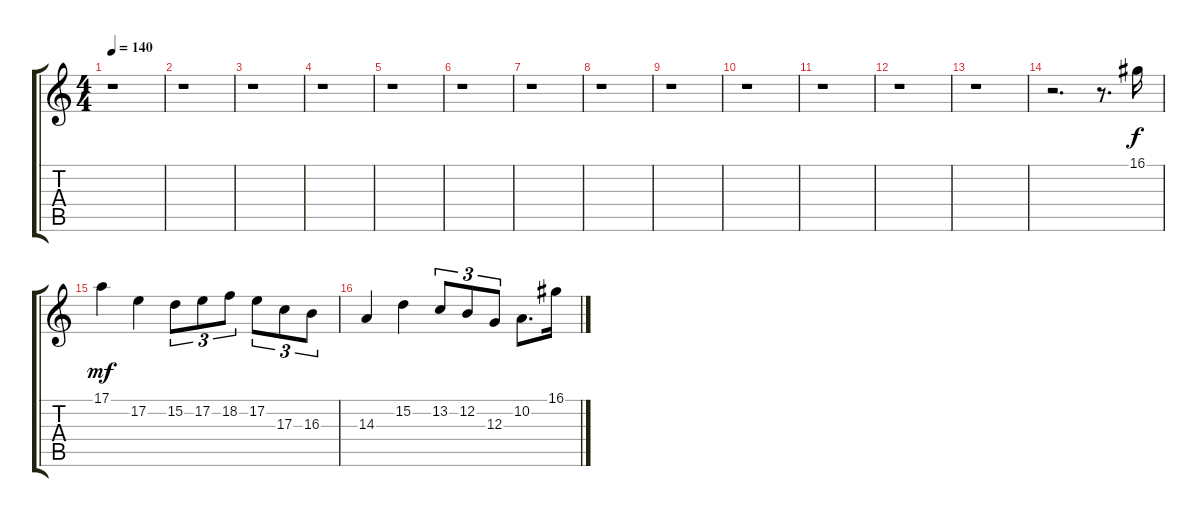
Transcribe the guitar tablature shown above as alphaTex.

\track "" {instrument flute}
\staff {score tabs}
\tuning (E4 B3 G3 D3 A2 E2) {hide}
\ts (4 4)
\tempo 140
\clef g2
\ks c
r.1{dy mf} |
r.1 |
r.1 |
r.1 |
r.1 |
r.1 |
r.1 |
r.1 |
r.1 |
r.1 |
r.1 |
r.1 |
r.1 |
r.2{d} r.8{d} 16.1.16{dy f} |
17.1.4{dy mf} 17.2.4 15.2.8{tu (3 2)} 17.2.8{tu (3 2)} 18.2.8{tu (3 2)} 17.2.8{tu (3 2)} 17.3.8{tu (3 2)} 16.3.8{tu (3 2)} |
14.3.4 15.2.4 13.2.8{tu (3 2)} 12.2.8{tu (3 2)} 12.3.8{tu (3 2)} 10.2.8{d} 16.1.16
